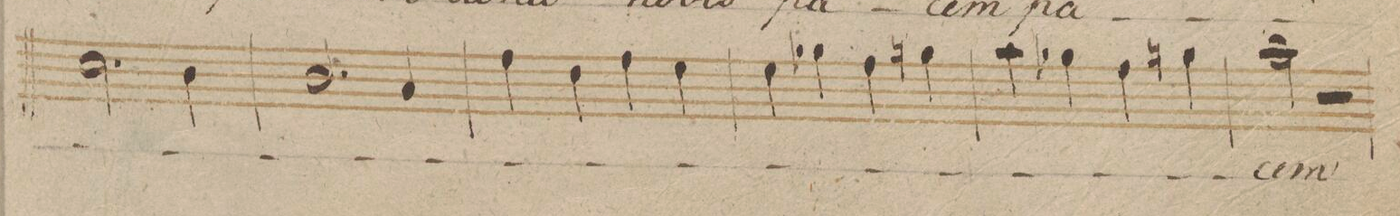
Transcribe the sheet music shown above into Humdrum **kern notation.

**kern	**text	**dynam
*I"Canto	*	*
*clefC1	*	*
*k[b-]	*	*
*met(c|)	*	*
*M2/2	*	*
2.a\	.	.
4g\	.	.
=59	=59	=59
2.g/	.	.
4f/	.	.
=60	=60	=60
4dd\	.	.
4b-\	.	.
4dd\	.	.
4cc\	.	.
=61	=61	=61
4cc\	.	.
4ee-X\	.	.
4dd\	.	.
4een\	.	.
=62	=62	=62
4ff\	.	.
4ee-X\	.	.
4dd\	.	.
4een\	.	.
=63	=63	=63
2ff\	-cem	.
2r	.	.
=64	=64	=64
*-	*-	*-
